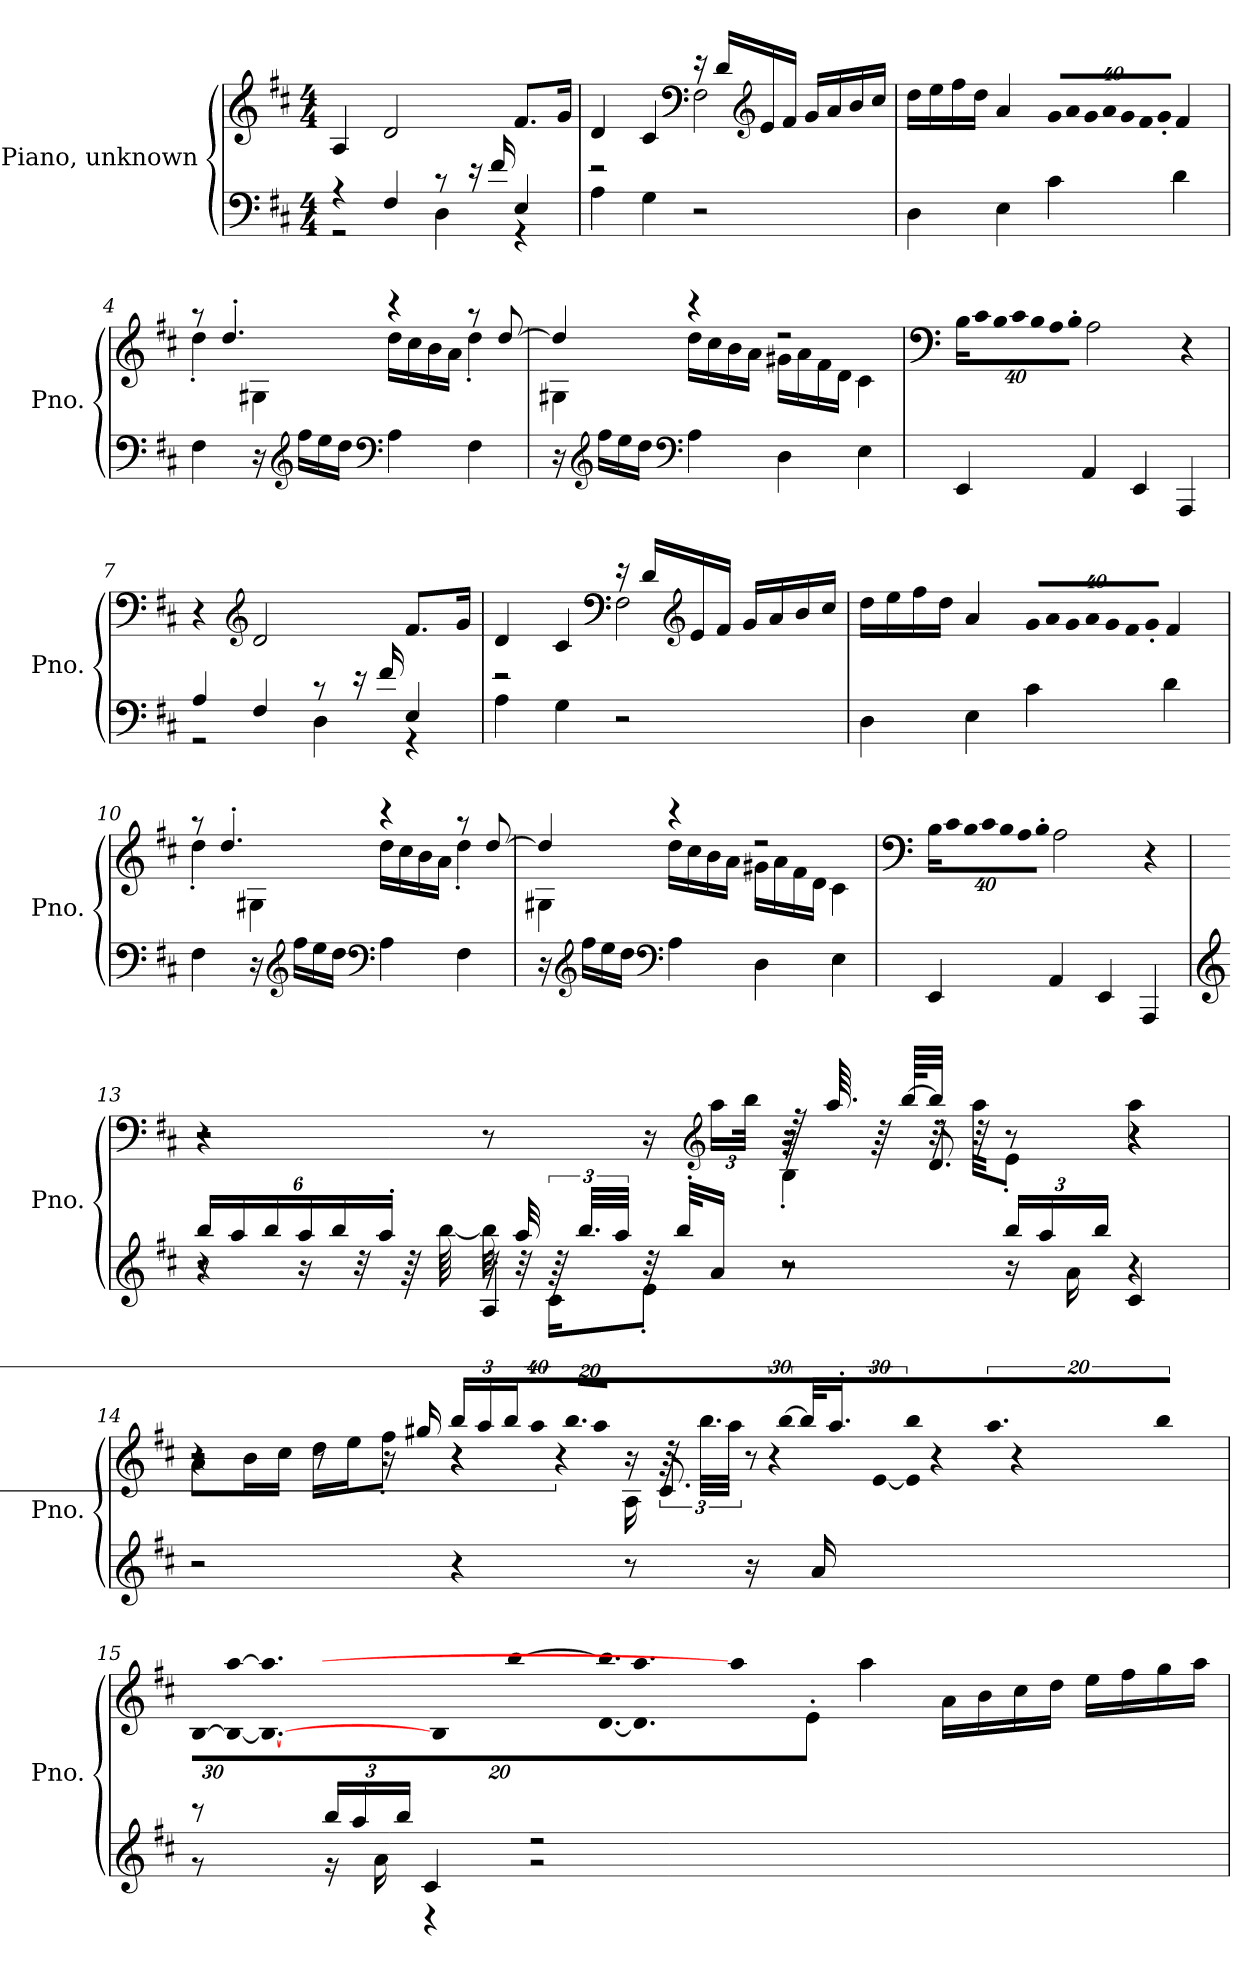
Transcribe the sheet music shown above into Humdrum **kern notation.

**kern	**kern
*part1	*part1
*staff2	*staff1
*I"Piano, unknown	*
*I'Pno.	*
*clefF4	*clefG2
*k[f#c#]	*k[f#c#]
*M4/4	*M4/4
*MM120	*MM120
=1	=1
*^	*
4r	2r	4A/
4F#/	.	2d/
8r	4D\	.
16r	.	.
16f#/	.	.
4E/	4r	8.f#/L
.	.	16g/Jk
*v	*v	*
=2	=2
*	*^
4A\	4d/	2r
4G\	4c#/	.
*	*clefF4	*
2r	16r	2F#\
.	16d/LL	.
*	*clefG2	*
.	16e/	.
.	16f#/JJ	.
.	16g/LL	.
.	16a/	.
.	16b/	.
.	16cc#/JJ	.
*	*v	*v
=3	=3
4D\	16dd\LL
.	16ee\
.	16ff#\
.	16dd\JJ
4E\	4a/
*	*Xbrackettup
!	!LO:N:vis=32
4c#\	640%23g/LLL
!	!LO:N:vis=32
.	640%23a/
!	!LO:N:vis=32
.	640%23g/
!	!LO:N:vis=32
.	640%23a/
!	!LO:N:vis=32
.	640%23g/
!	!LO:N:vis=32
.	640%23f#/
!	!LO:N:vis=32
.	640%23g'/JJJ
4d\	.
.	4f#/
640ryy	.
!!LO:LB:g=z
=4	=4
*	*^
4F#\	8r	4dd'\
.	4.dd'/	.
16r	.	4G#X\
*clefG2	*	*
16ff#\LL	.	.
16ee\	.	.
16dd\JJ	.	.
*clefF4	*	*
4A\	4r	16dd\LL
.	.	16cc#\
.	.	16b\
.	.	16a\JJ
4F#\	8r	4dd'\
.	[8dd/	.
=5	=5	=5
16r	4dd/]	4G#X\
*clefG2	*	*
16ff#\LL	.	.
16ee\	.	.
16dd\JJ	.	.
*clefF4	*	*
4A\	4r	16dd\LL
.	.	16cc#\
.	.	16b\
.	.	16a\JJ
4D\	2r	16g#X\LL
.	.	16a\
.	.	16f#\
.	.	16d\JJ
4E\	.	4c#\
*	*v	*v
!!LO:LB:g=z
=6	=6
*	*clefF4
*	*^
!	!LO:N:vis=32	!
*	*v	*v
4EE/	640%23B\LLL
!	!LO:N:vis=32
.	640%23c#\
!	!LO:N:vis=32
.	640%23B\
!	!LO:N:vis=32
.	640%23c#\
!	!LO:N:vis=32
.	640%23B\
!	!LO:N:vis=32
.	640%23A\
!	!LO:N:vis=32
.	640%23B'\JJJ
4AA/	.
.	2A\
4EE/	.
4AAA/	.
.	4r
640ryy	.
=7	=7
*^	*
4A/	2r	4r
*	*	*clefG2
4F#/	.	2d/
8r	4D\	.
16r	.	.
16f#/	.	.
4E/	4r	8.f#/L
.	.	16g/Jk
*v	*v	*
=8	=8
*	*^
4A\	4d/	2r
4G\	4c#/	.
*	*clefF4	*
2r	16r	2F#\
.	16d/LL	.
*	*clefG2	*
.	16e/	.
.	16f#/JJ	.
.	16g/LL	.
.	16a/	.
.	16b/	.
.	16cc#/JJ	.
*	*v	*v
!!LO:LB:g=z
=9	=9
4D\	16dd\LL
.	16ee\
.	16ff#\
.	16dd\JJ
4E\	4a/
!	!LO:N:vis=32
4c#\	640%23g/LLL
!	!LO:N:vis=32
.	640%23a/
!	!LO:N:vis=32
.	640%23g/
!	!LO:N:vis=32
.	640%23a/
!	!LO:N:vis=32
.	640%23g/
!	!LO:N:vis=32
.	640%23f#/
!	!LO:N:vis=32
.	640%23g'/JJJ
4d\	.
.	4f#/
640ryy	.
=10	=10
*	*^
4F#\	8r	4dd'\
.	4.dd'/	.
16r	.	4G#X\
*clefG2	*	*
16ff#\LL	.	.
16ee\	.	.
16dd\JJ	.	.
*clefF4	*	*
4A\	4r	16dd\LL
.	.	16cc#\
.	.	16b\
.	.	16a\JJ
4F#\	8r	4dd'\
.	[8dd/	.
!!LO:LB:g=z	!!
=11	=11	=11
16r	4dd/]	4G#X\
*clefG2	*	*
16ff#\LL	.	.
16ee\	.	.
16dd\JJ	.	.
*clefF4	*	*
4A\	4r	16dd\LL
.	.	16cc#\
.	.	16b\
.	.	16a\JJ
4D\	2r	16g#X\LL
.	.	16a\
.	.	16f#\
.	.	16d\JJ
4E\	.	4c#\
*	*v	*v
=12	=12
*	*clefF4
*	*^
!	!LO:N:vis=32	!
*	*v	*v
4EE/	640%23B\LLL
!	!LO:N:vis=32
.	640%23c#\
!	!LO:N:vis=32
.	640%23B\
!	!LO:N:vis=32
.	640%23c#\
!	!LO:N:vis=32
.	640%23B\
!	!LO:N:vis=32
.	640%23A\
!	!LO:N:vis=32
.	640%23B'\JJJ
4AA/	.
.	2A\
4EE/	.
4AAA/	.
.	4r
640ryy	.
!!LO:LB:g=z
=13	=13
*clefG2	*
*Xbrackettup	*
*^	*^
*	*^	*	*^
*	*	*	*	*	*^
24bb/LL	8r	4r	2r	4r	2r	2r
24aa/	.	.	.	.	.	.
24bb/	.	.	.	.	.	.
24aa/	16r	.	.	.	.	.
24bb/	.	.	.	.	.	.
.	32r	.	.	.	.	.
24aa'/JJ	.	.	.	.	.	.
.	64r	.	.	.	.	.
.	[64bb\	.	.	.	.	.
32r	32bb\]	4A'/	.	8r	.	.
32aa/	32r	.	.	.	.	.
*brackettup	*	*	*	*	*	*
96r	16c#\KL	.	.	.	.	.
48.bb/LLL	.	.	.	.	.	.
48aa/JJJ	.	.	.	.	.	.
32r	8e'\J	.	.	16r	.	.
32bb'/KLL	.	.	.	.	.	.
*	*	*	*clefG2	*	*	*
16a/JJ	.	.	.	24aa\LL	.	.
.	.	.	.	48bb\JJk	.	.
8r	8r	2r	128r	16r	16r	4B'\
.	.	.	64.aa/	.	.	.
.	.	.	64r	.	.	.
.	.	.	[64bb/KLLL	.	.	.
.	.	.	32bb/JJJ]	32r	8.d'/	.
.	.	.	32r	32aa\KKL	.	.
*Xbrackettup	*	*	*	*	*	*
24bb/LL	16r	.	8r	8e'\J	.	.
24aa/	.	.	.	.	.	.
.	16a\	.	.	.	.	.
24bb/JJ	.	.	.	.	.	.
4c#/	4r	.	4r	4aa\	4r	4r
*v	*v	*v	*	*	*	*
*	*	*	*v	*v
!!LO:PB:g=z
=14	=14	=14	=14
2r	4r	8a\L	2r
.	.	16b\L	.
.	.	16cc#\JJ	.
.	8r	16dd\LL	.
.	.	16ee\J	.
.	16r	8ff#'\J	.
.	16gg#X/	.	.
4r	24bb/LL	4r	4r
.	24aa/	.	.
.	24bb/	.	.
*	*brackettup	*	*
!	!LO:N:vis=32	!	!
.	640%23aa/JJk	.	.
!	!LO:N:vis=128	!	!
.	1920%17r	.	.
!	!LO:N:vis=64.	!	!
.	640%17bb/KLLL	.	.
!	!LO:N:vis=32	!	!
.	640%23aa/JJJ	.	.
!	!LO:N:vis=128	!	!
.	1920%17r	.	.
!	!LO:N:vis=256	!	!
.	[1920%17bb/	.	.
8r	32bb/KLL]	16A\	16r
.	16.aa'/	.	.
.	.	96r	8.c#'/
.	.	48.bb\LLL	.
.	.	48aa\JJJ	.
!	!LO:N:vis=64	!	!
16r	[960%17e/KL	8r	.
!	!LO:N:vis=32	!	!
.	640%23e/] 640%23bb/JJJ	.	.
!	!LO:N:vis=128	!	!
.	1920%17r	.	.
!	!LO:N:vis=64.	!	!
16a/	640%17aa/	.	.
!	!LO:N:vis=64	!	!
.	960%17r	.	.
.	1920ryy	.	.
!	!LO:N:vis=64	!	!
.	960%17bb/	.	.
*	*v	*v	*v
!!LO:LB:g=z
=15	=15
*^	*
*	*	*Xbrackettup
!	!	!LO:N:vis=256
8r	8r	[1920%17B\LLLLL
!	!	!LO:N:vis=256
.	.	1920%17B\_ [1920%17aa\J
!	!	!LO:N:vis=64.
.	.	640%17B\_ 640%17aa\]
.	.	1920ryy
!	!	!LO:N:vis=256
.	.	1920%17B\L]
!	!	!LO:N:vis=256
.	.	[1920%17bb\J
!	!	!LO:N:vis=64.
.	.	[640%17d\ 640%17bb\]
!	!	!LO:N:vis=64.
.	.	640%17d\] [640%17aa\
.	.	1920ryy
!	!	!LO:N:vis=256
.	.	1920%17aa\JJJK]
24bb/LL	16r	8e'\J
24aa/	.	.
.	16a\	.
24bb/JJ	.	.
4c#/	4r	4aa\
2r	2r	16a\LL
.	.	16b\
.	.	16cc#\
.	.	16dd\JJ
.	.	16ee\LL
.	.	16ff#\
.	.	16gg\
.	.	16aa\JJ
*v	*v	*
=	=
*-	*-
